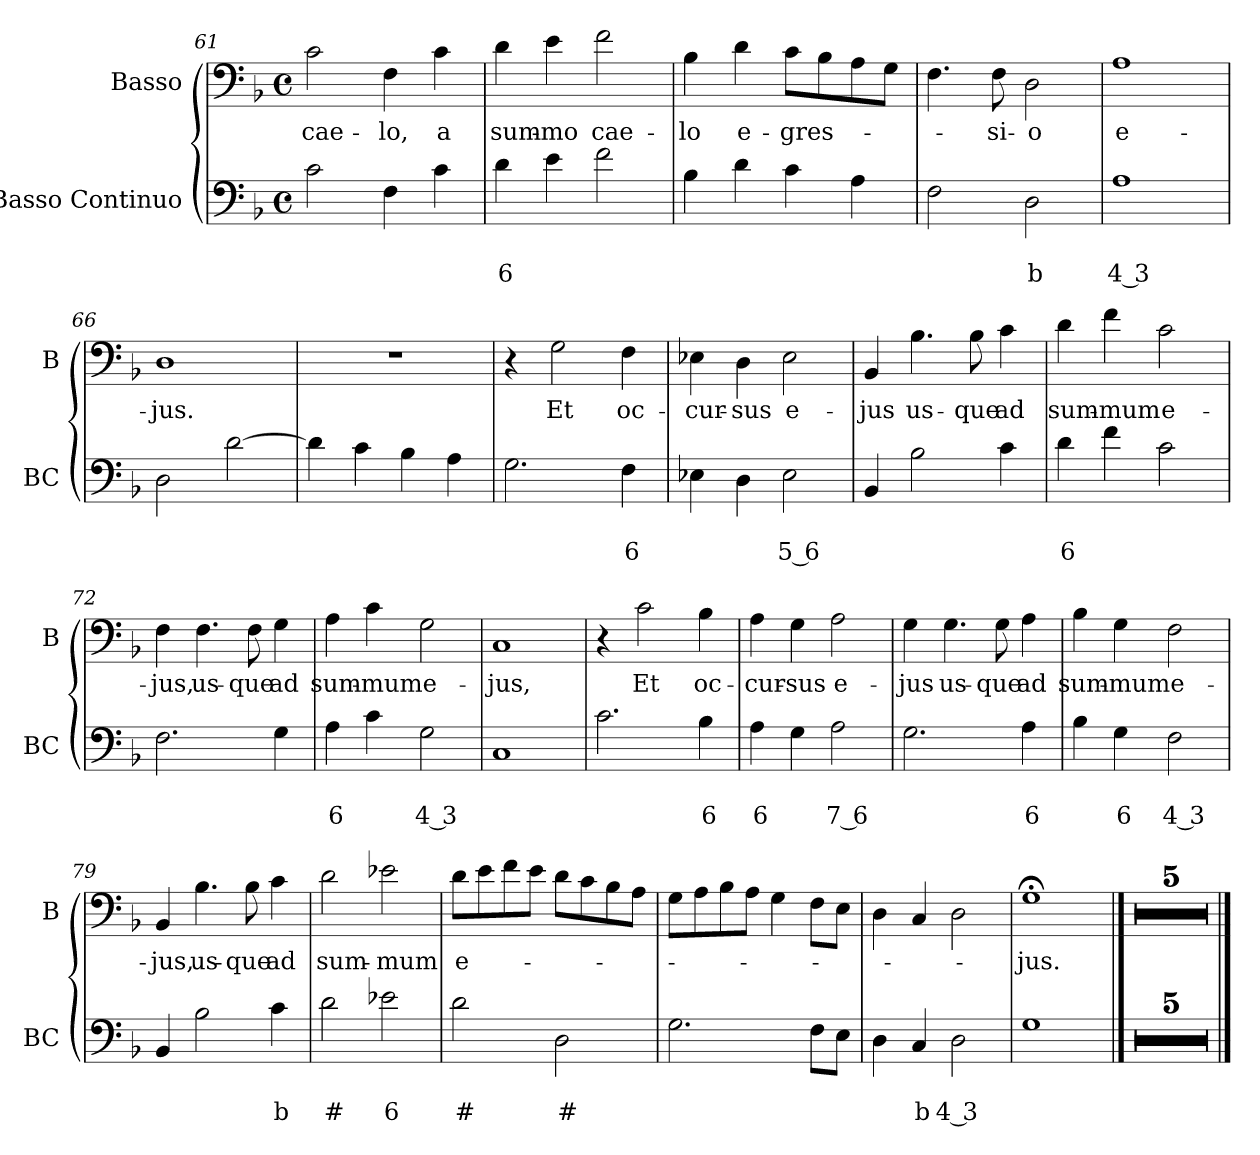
**kern	**text	**text	**kern	**text
*part2	*part2	*part2	*part1	*part1
*staff2	*staff2	*staff2	*staff1	*staff1
*I"Basso Continuo	*	*	*I"Basso	*
*I'BC	*	*	*I'B	*
!!LO:LB:g=z
*clefF4	*	*	*clefF4	*
*k[b-]	*	*	*k[b-]	*
*F:	*	*	*F:	*
*M4/4	*	*	*M4/4	*
*met(c)	*	*	*met(c)	*
=61	=61	=61	=61	=61
!	!	!	!	!LO:LY:b
2c\	.	.	2c\	cae-
!	!	!	!	!LO:LY:b
4F\	.	.	4F\	-lo,
!	!	!	!	!LO:LY:b
4c\	.	.	4c\	a
=62	=62	=62	=62	=62
!	!	!LO:LY:b	!	!LO:LY:b
4d\	.	6	4d\	sum-
!	!	!	!	!LO:LY:b
4e\	.	.	4e\	-mo
!	!	!	!	!LO:LY:b
2f\	.	.	2f\	cae-
=63	=63	=63	=63	=63
!	!	!	!	!LO:LY:b
4B-\	.	.	4B-\	-lo
!	!	!	!	!LO:LY:b
4d\	.	.	4d\	e-
!	!	!	!	!LO:LY:b
4c\	.	.	8c\L	-gres-
.	.	.	8B-\	.
4A\	.	.	8A\	.
.	.	.	8G\J	.
=64	=64	=64	=64	=64
2F\	.	.	4.F\	.
!	!	!	!	!LO:LY:b
.	.	.	8F\	-si-
!	!	!LO:LY:b	!	!LO:LY:b
2D\	.	b	2D\	-o
=65	=65	=65	=65	=65
!	!	!LO:LY:b	!	!LO:LY:b
1A	.	4 3	1A	e-
=66	=66	=66	=66	=66
!	!	!	!	!LO:LY:b
2D\	.	.	1D	-jus.
[2d\	.	.	.	.
=67	=67	=67	=67	=67
4d\]	.	.	1r	.
4c\	.	.	.	.
4B-\	.	.	.	.
4A\	.	.	.	.
=68	=68	=68	=68	=68
2.G\	.	.	4r	.
!	!	!	!	!LO:LY:b
.	.	.	2G\	Et
!	!	!LO:LY:b	!	!LO:LY:b
4F\	.	6	4F\	oc-
!!LO:LB:g=z
=69	=69	=69	=69	=69
!	!	!	!	!LO:LY:b
4E-X\	.	.	4E-X\	-cur-
!	!	!	!	!LO:LY:b
4D\	.	.	4D\	-sus
!	!	!LO:LY:b	!	!LO:LY:b
2E-\	.	5 6	2E-\	e-
=70	=70	=70	=70	=70
!	!	!	!	!LO:LY:b
4BB-/	.	.	4BB-/	-jus
!	!	!	!	!LO:LY:b
2B-\	.	.	4.B-\	us-
!	!	!	!	!LO:LY:b
.	.	.	8B-\	-que
!	!	!	!	!LO:LY:b
4c\	.	.	4c\	ad
=71	=71	=71	=71	=71
!	!	!LO:LY:b	!	!LO:LY:b
4d\	.	6	4d\	sum-
!	!	!	!	!LO:LY:b
4f\	.	.	4f\	-mum
!	!	!	!	!LO:LY:b
2c\	.	.	2c\	e-
=72	=72	=72	=72	=72
!	!	!	!	!LO:LY:b
2.F\	.	.	4F\	-jus,
!	!	!	!	!LO:LY:b
.	.	.	4.F\	us-
!	!	!	!	!LO:LY:b
.	.	.	8F\	-que
!	!	!	!	!LO:LY:b
4G\	.	.	4G\	ad
=73	=73	=73	=73	=73
!	!	!LO:LY:b	!	!LO:LY:b
4A\	.	6	4A\	sum-
!	!	!	!	!LO:LY:b
4c\	.	.	4c\	-mum
!	!	!LO:LY:b	!	!LO:LY:b
2G\	.	4 3	2G\	e-
=74	=74	=74	=74	=74
!	!	!	!	!LO:LY:b
1C	.	.	1C	-jus,
=75	=75	=75	=75	=75
2.c\	.	.	4r	.
!	!	!	!	!LO:LY:b
.	.	.	2c\	Et
!	!	!LO:LY:b	!	!LO:LY:b
4B-\	.	6	4B-\	oc-
!!LO:LB:g=z
=76	=76	=76	=76	=76
!	!	!LO:LY:b	!	!LO:LY:b
4A\	.	6	4A\	-cur-
!	!	!	!	!LO:LY:b
4G\	.	.	4G\	-sus
!	!	!LO:LY:b	!	!LO:LY:b
2A\	.	7 6	2A\	e-
=77	=77	=77	=77	=77
!	!	!	!	!LO:LY:b
2.G\	.	.	4G\	-jus
!	!	!	!	!LO:LY:b
.	.	.	4.G\	us-
!	!	!	!	!LO:LY:b
.	.	.	8G\	-que
!	!	!LO:LY:b	!	!LO:LY:b
4A\	.	6	4A\	ad
=78	=78	=78	=78	=78
!	!	!	!	!LO:LY:b
4B-\	.	.	4B-\	sum-
!	!	!LO:LY:b	!	!LO:LY:b
4G\	.	6	4G\	-mum
!	!	!LO:LY:b	!	!LO:LY:b
2F\	.	4 3	2F\	e-
=79	=79	=79	=79	=79
!	!	!	!	!LO:LY:b
4BB-/	.	.	4BB-/	-jus,
!	!	!	!	!LO:LY:b
2B-\	.	.	4.B-\	us-
!	!	!	!	!LO:LY:b
.	.	.	8B-\	-que
!	!	!LO:LY:b	!	!LO:LY:b
4c\	.	b	4c\	ad
=80	=80	=80	=80	=80
!	!	!LO:LY:b	!	!LO:LY:b
2d\	.	#	2d\	sum-
!	!	!LO:LY:b	!	!LO:LY:b
2e-X\	.	6	2e-X\	-mum
=81	=81	=81	=81	=81
!	!	!LO:LY:b	!	!LO:LY:b
2d\	.	#	8d\L	e-
.	.	.	8e\	.
.	.	.	8f\	.
.	.	.	8e\J	.
!	!	!LO:LY:b	!	!
2D\	.	#	8d\L	.
.	.	.	8c\	.
.	.	.	8B-\	.
.	.	.	8A\J	.
!!LO:LB:g=z
=82	=82	=82	=82	=82
2.G\	.	.	8G\L	.
.	.	.	8A\	.
.	.	.	8B-\	.
.	.	.	8A\J	.
.	.	.	4G\	.
8F\L	.	.	8F\L	.
8E\J	.	.	8E\J	.
=83	=83	=83	=83	=83
4D\	.	.	4D\	.
!	!	!LO:LY:b	!	!
4C/	.	b	4C/	.
!	!	!LO:LY:b	!	!
2D\	.	4 3	2D\	.
=84	=84	=84	=84	=84
!	!	!	!	!LO:LY:b
1G	.	.	1G;<	-jus.
==85	==85	==85	==85	==85
1r	.	.	1r	.
=86	=86	=86	=86	=86
1r	.	.	1r	.
=87	=87	=87	=87	=87
1r	.	.	1r	.
=88	=88	=88	=88	=88
1r	.	.	1r	.
=89	=89	=89	=89	=89
1r	.	.	1r	.
==	==	==	==	==
*-	*-	*-	*-	*-
